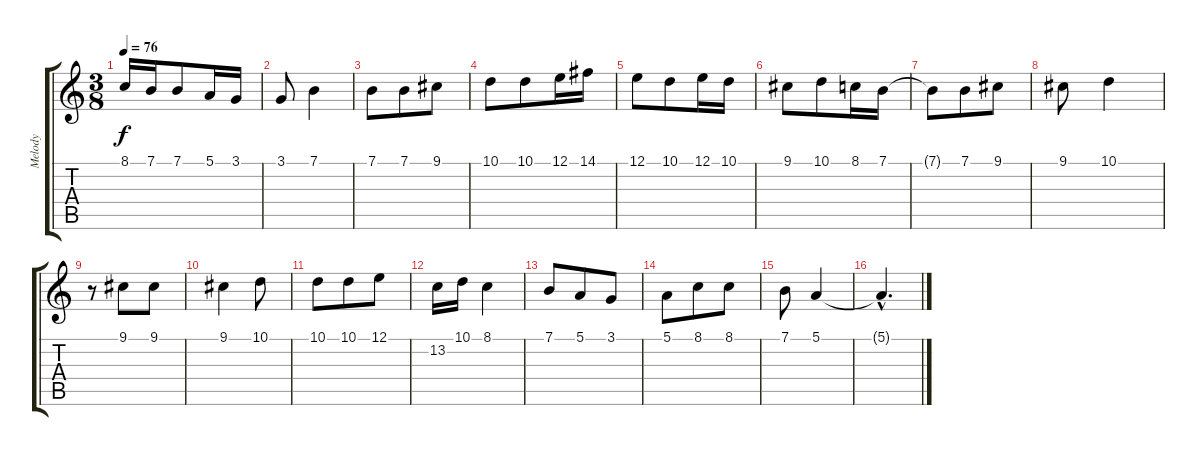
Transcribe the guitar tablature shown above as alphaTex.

\track ("Melody              " "Melody    ") {instrument altosax}
\staff {score tabs}
\tuning (E4 B3 G3 D3 A2 E2) {hide}
\ts (3 8)
\tempo 76
\clef g2
\ks c
8.1.16{dy f} 7.1.16 7.1.8 5.1.16 3.1.16 |
3.1.8 7.1.4 |
7.1.8 7.1.8 9.1.8 |
10.1.8 10.1.8 12.1.16 14.1.16 |
12.1.8 10.1.8 12.1.16 10.1.16 |
9.1.8 10.1.8 8.1.16 7.1.16 |
7.1{t}.8 7.1.8 9.1.8 |
9.1.8 10.1.4 |
r.8 9.1.8 9.1.8 |
9.1.4 10.1.8 |
10.1.8 10.1.8 12.1.8 |
13.2.16 10.1.16 8.1.4 |
7.1.8 5.1.8 3.1.8 |
5.1.8 8.1.8 8.1.8 |
7.1.8 5.1.4 |
5.1{hac t}.4{d}
